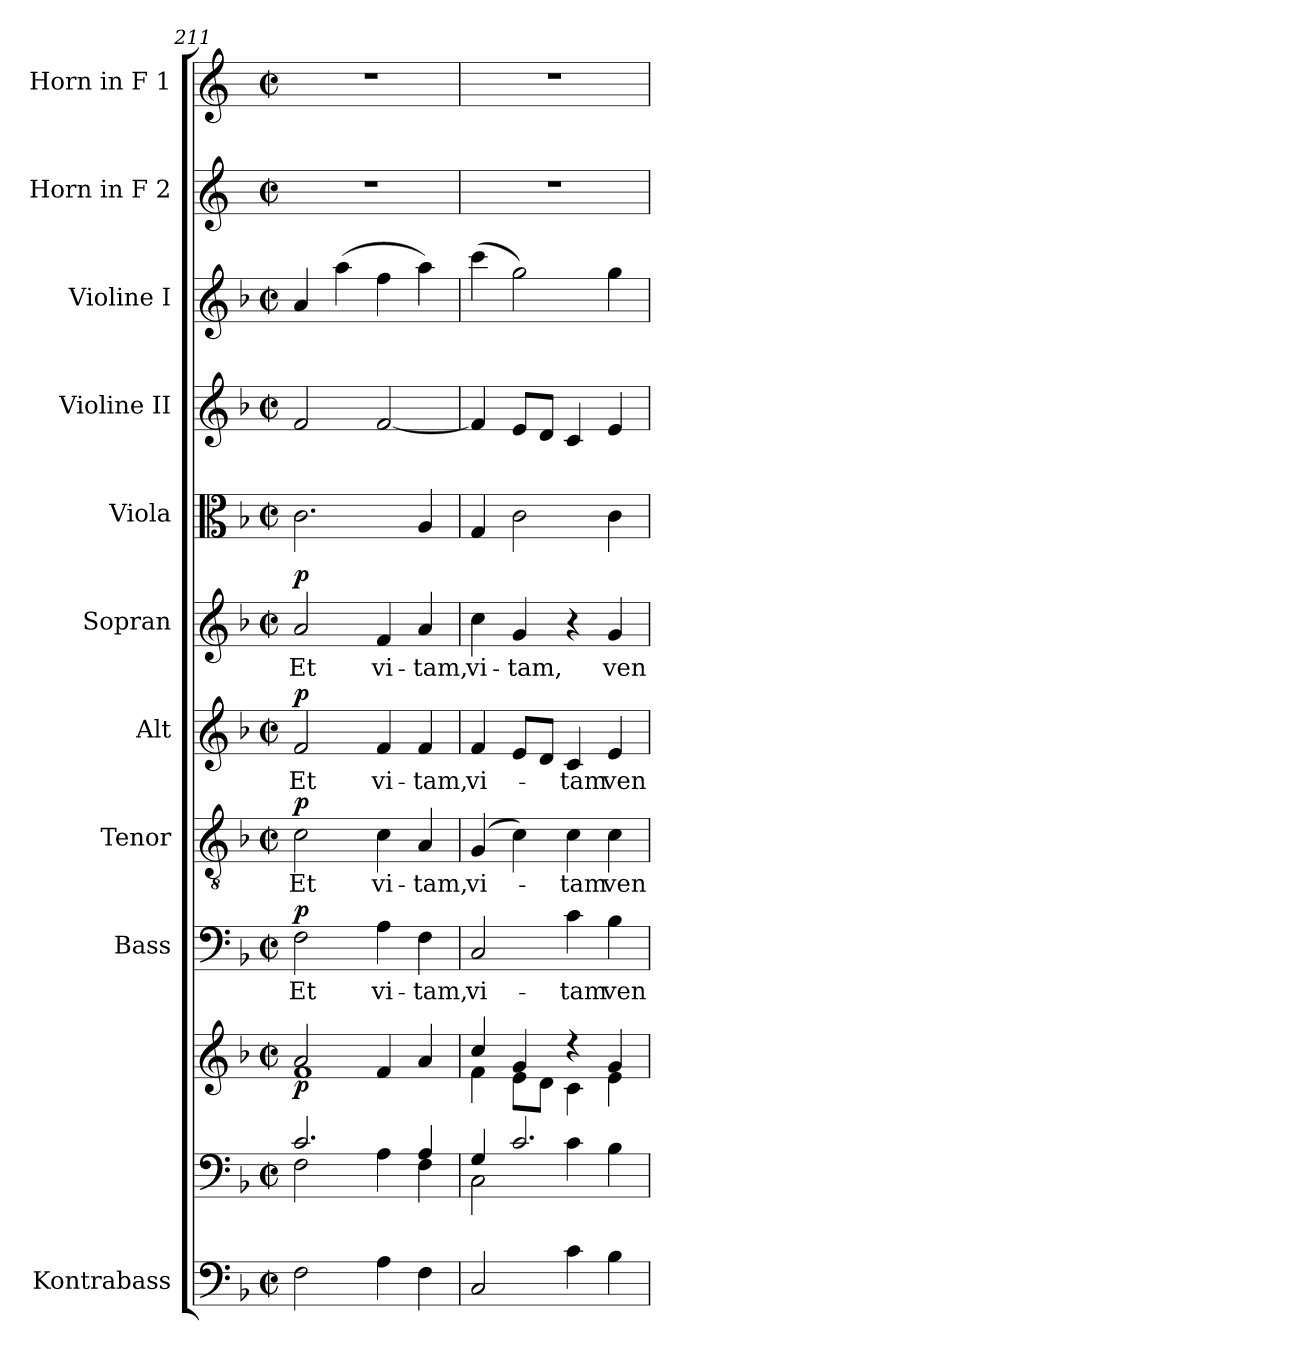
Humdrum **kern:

**kern	**kern	**kern	**dynam	**kern	**text	**dynam	**kern	**text	**dynam	**kern	**text	**dynam	**kern	**text	**dynam	**kern	**kern	**kern	**kern	**kern
*part11	*part10	*part10	*part10	*part9	*part9	*part9	*part8	*part8	*part8	*part7	*part7	*part7	*part6	*part6	*part6	*part5	*part4	*part3	*part2	*part1
*staff12	*staff11	*staff10	*staff10/11	*staff9	*staff9	*staff9	*staff8	*staff8	*staff8	*staff7	*staff7	*staff7	*staff6	*staff6	*staff6	*staff5	*staff4	*staff3	*staff2	*staff1
*I"Kontrabass	*	*	*	*I"Bass	*	*	*I"Tenor	*	*	*I"Alt	*	*	*I"Sopran	*	*	*I"Viola	*I"Violine II	*I"Violine I	*I"Horn in F 2	*I"Horn in F 1
*I'Kb.	*	*	*	*I'B	*	*	*I'T	*	*	*I'A	*	*	*I'S	*	*	*I'Vla.	*I'Vl. II	*I'Vl. I	*I'Hrn. 2	*I'Hrn. 1
*clefF4	*clefF4	*clefG2	*	*clefF4	*	*	*clefGv2	*	*	*clefG2	*	*	*clefG2	*	*	*clefC3	*clefG2	*clefG2	*clefG2	*clefG2
*ITrd7c12	*	*	*	*	*	*	*	*	*	*	*	*	*	*	*	*	*	*	*ITrd4c7	*ITrd4c7
*k[b-]	*k[b-]	*k[b-]	*	*k[b-]	*	*	*k[b-]	*	*	*k[b-]	*	*	*k[b-]	*	*	*k[b-]	*k[b-]	*k[b-]	*k[b-]	*k[b-]
*F:	*F:	*F:	*	*F:	*	*	*F:	*	*	*F:	*	*	*F:	*	*	*F:	*F:	*F:	*F:	*F:
*M2/2	*M2/2	*M2/2	*	*M2/2	*	*	*M2/2	*	*	*M2/2	*	*	*M2/2	*	*	*M2/2	*M2/2	*M2/2	*M2/2	*M2/2
*met(c|)	*met(c|)	*met(c|)	*	*met(c|)	*	*	*met(c|)	*	*	*met(c|)	*	*	*met(c|)	*	*	*met(c|)	*met(c|)	*met(c|)	*met(c|)	*met(c|)
=211	=211	=211	=211	=211	=211	=211	=211	=211	=211	=211	=211	=211	=211	=211	=211	=211	=211	=211	=211	=211
*	*^	*^	*	*	*	*	*	*	*	*	*	*	*	*	*	*	*	*	*	*
!	!	!	!	!	!LO:DY:b	!	!LO:LY:b	!LO:DY:a	!	!LO:LY:b	!LO:DY:a	!	!LO:LY:b	!LO:DY:a	!	!LO:LY:b	!LO:DY:a	!	!	!	!	!
2FF\	2.c/	2F\	2a/	1f	p	2F\	Et	p	2c\	Et	p	2f/	Et	p	2a/	Et	p	2.c\	2f/	4a/	1r	1r
.	.	.	.	.	.	.	.	.	.	.	.	.	.	.	.	.	.	.	.	(>4aa\	.	.
!	!	!	!	!	!	!	!LO:LY:b	!	!	!LO:LY:b	!	!	!LO:LY:b	!	!	!LO:LY:b	!	!	!	!	!	!
4AA\	.	4A\	4f/	.	.	4A\	vi-	.	4c\	vi-	.	4f/	vi-	.	4f/	vi-	.	.	[2f/	4ff\	.	.
!	!	!	!	!	!	!	!LO:LY:b	!	!	!LO:LY:b	!	!	!LO:LY:b	!	!	!LO:LY:b	!	!	!	!	!	!
4FF\	4A/	4F\	4a/	.	.	4F\	-tam,	.	4A/	-tam,	.	4f/	-tam,	.	4a/	-tam,	.	4A/	.	4aa\)	.	.
=212	=212	=212	=212	=212	=212	=212	=212	=212	=212	=212	=212	=212	=212	=212	=212	=212	=212	=212	=212	=212	=212	=212
!	!	!	!	!	!	!	!LO:LY:b	!	!	!LO:LY:b	!	!	!LO:LY:b	!	!	!LO:LY:b	!	!	!	!	!	!
2CC/	4G/	2C\	4cc/	4f\	.	2C/	vi-	.	(4G/	vi-	.	4f/	vi-	.	4cc\	vi-	.	4G/	4f/]	(>4ccc\	1r	1r
!	!	!	!	!	!	!	!	!	!	!	!	!	!	!	!	!LO:LY:b	!	!	!	!	!	!
.	2.c/	.	4g/	8e\L	.	.	.	.	4c\)	.	.	8e/L	.	.	4g/	-tam,	.	2c\	8e/L	2gg\)	.	.
.	.	.	.	8d\J	.	.	.	.	.	.	.	8d/J	.	.	.	.	.	.	8d/J	.	.	.
!	!	!	!	!	!	!	!LO:LY:b	!	!	!LO:LY:b	!	!	!LO:LY:b	!	!	!	!	!	!	!	!	!
4C\	.	4c\	4rcc	4c\	.	4c\	-tam	.	4c\	-tam	.	4c/	-tam	.	4r	.	.	.	4c/	.	.	.
!	!	!	!	!	!	!	!LO:LY:b	!	!	!LO:LY:b	!	!	!LO:LY:b	!	!	!LO:LY:b	!	!	!	!	!	!
4BB-\	.	4B-\	4g/	4e\	.	4B-\	ven-	.	4c\	ven-	.	4e/	ven-	.	4g/	ven-	.	4c\	4e/	4gg\	.	.
*	*v	*v	*	*	*	*	*	*	*	*	*	*	*	*	*	*	*	*	*	*	*	*
*	*	*v	*v	*	*	*	*	*	*	*	*	*	*	*	*	*	*	*	*	*	*
=	=	=	=	=	=	=	=	=	=	=	=	=	=	=	=	=	=	=	=	=
*-	*-	*-	*-	*-	*-	*-	*-	*-	*-	*-	*-	*-	*-	*-	*-	*-	*-	*-	*-	*-
